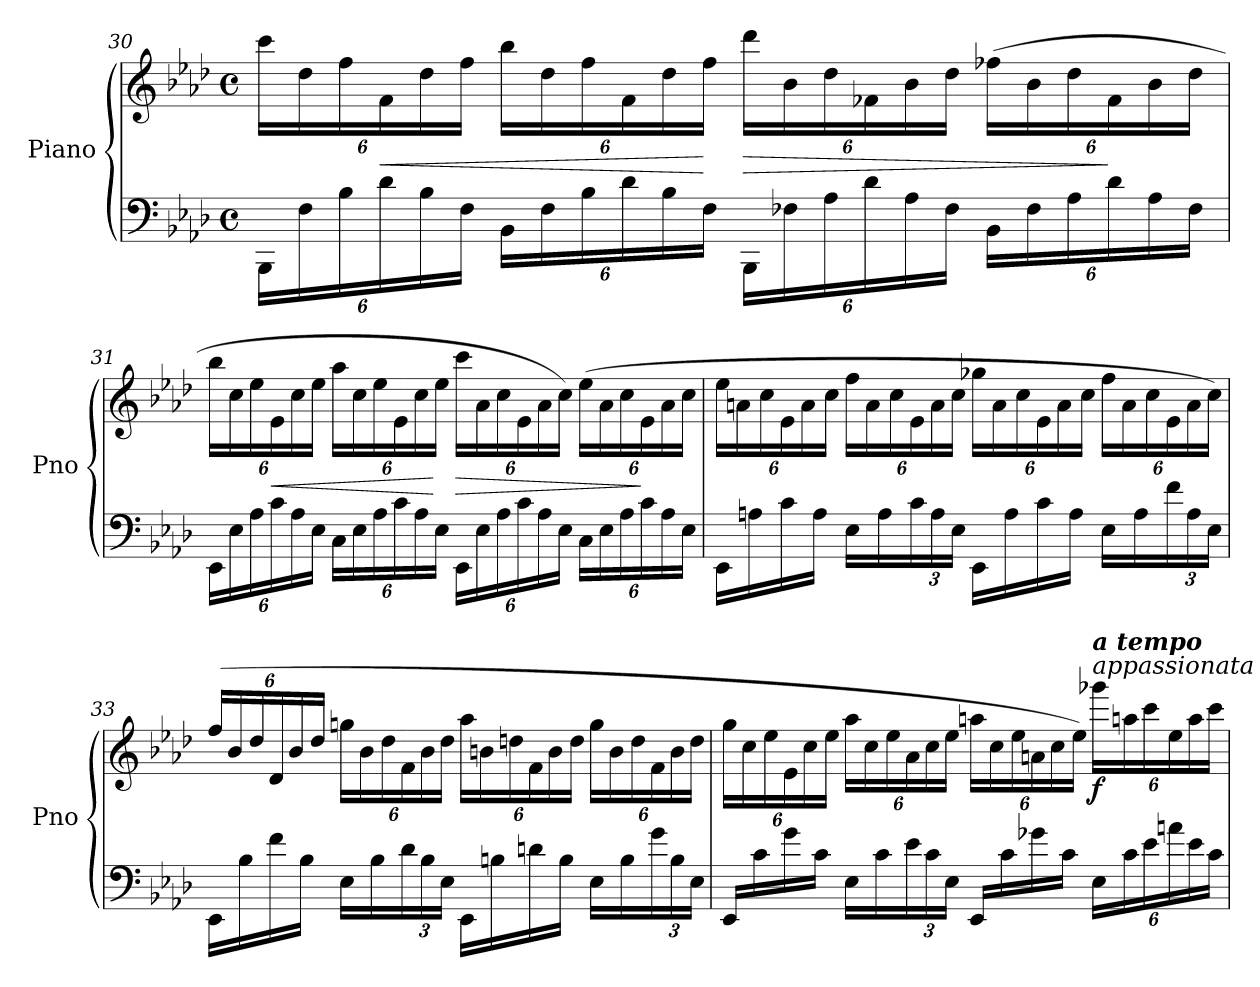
**kern	**kern	**dynam
*part1	*part1	*part1
*staff2	*staff1	*staff1/2
*I"Piano	*	*
*I'Pno	*	*
*clefF4	*clefG2	*
*k[b-e-a-d-]	*k[b-e-a-d-]	*
*M4/4	*M4/4	*
*met(c)	*met(c)	*
*Xbrackettup	*Xbrackettup	*
=30	=30	=30
24BBB-/LL	24ccc\LL	.
24F\	24dd-\	.
24B-\	24ff\	.
!	!	!LO:HP:b
24d-\	24f\	<
24B-\	24dd-\	.
24F\JJ	24ff\JJ	.
24BB-\LL	24bb-\LL	.
24F\	24dd-\	.
24B-\	24ff\	.
24d-\	24f\	.
24B-\	24dd-\	.
24F\JJ	24ff\JJ	[
!	!	!LO:HP:b
24BBB-/LL	24ddd-\LL	>
24F-X\	24b-\	.
24A-\	24dd-\	.
24d-\	24f-X\	.
24A-\	24b-\	.
24F-\JJ	24dd-\JJ	.
24BB-\LL	(24ff-X\LL	.
24F-\	24b-\	.
24A-\	24dd-\	.
24d-\	24f-\	]
24A-\	24b-\	.
24F-\JJ	24dd-\JJ	.
!!LO:LB:g=z
=31	=31	=31
24EE-\LL	24bb-\LL	.
24E-\	24cc\	.
24A-\	24ee-\	.
!	!	!LO:HP:b
24c\	24e-\	<
24A-\	24cc\	.
24E-\JJ	24ee-\JJ	.
24C\LL	24aa-\LL	.
24E-\	24cc\	.
24A-\	24ee-\	.
24c\	24e-\	.
24A-\	24cc\	.
24E-\JJ	24ee-\JJ	[
!	!	!LO:HP:b
24EE-\LL	24ccc\LL	>
24E-\	24a-\	.
24A-\	24cc\	.
24c\	24e-\	.
24A-\	24a-\	.
24E-\JJ	24cc\JJ)	.
24C\LL	(24ee-\LL	.
24E-\	24a-\	.
24A-\	24cc\	.
24c\	24e-\	]
24A-\	24a-\	.
24E-\JJ	24cc\JJ	.
=32	=32	=32
16EE-\LL	24ee-\LL	.
.	24an\	.
16An\	.	.
.	24cc\	.
16c\	24e-\	.
.	24a\	.
16A\JJ	.	.
.	24cc\JJ	.
!	!	!LO:DY:b
16E-\LL	24ff\LL	other-dynamics
.	24a\	.
16A\	.	.
.	24cc\	.
24c\	24e-\	.
24A\	24a\	.
24E-\JJ	24cc\JJ	.
16EE-\LL	24gg-X\LL	.
.	24a\	.
16A\	.	.
.	24cc\	.
16c\	24e-\	.
.	24a\	.
16A\JJ	.	.
.	24cc\JJ	.
16E-\LL	24ff\LL	.
.	24a\	.
16A\	.	.
.	24cc\	.
24f\	24e-\	.
24A\	24a\	.
24E-\JJ	24cc\JJ)	.
!!LO:PB:g=z
=33	=33	=33
16EE-/LL	(24ff/LL	.
.	24b-/	.
16B-\	.	.
.	24dd-/	.
16f\	24d-/	.
.	24b-/	.
16B-\JJ	.	.
.	24dd-/JJ	.
16E-\LL	24ggn\LL	.
.	24b-\	.
16B-\	.	.
.	24dd-\	.
24d-\	24f\	.
24B-\	24b-\	.
24E-\JJ	24dd-\JJ	.
16EE-/LL	24aa-\LL	.
.	24bn\	.
16Bn\	.	.
.	24ddn\	.
16dn\	24f\	.
.	24b\	.
16B\JJ	.	.
.	24dd\JJ	.
16E-\LL	24gg\LL	.
.	24b\	.
16B\	.	.
.	24dd\	.
24g\	24f\	.
24B\	24b\	.
24E-\JJ	24dd\JJ	.
=34	=34	=34
16EE-/LL	24gg\LL	.
.	24cc\	.
16c\	.	.
.	24ee-\	.
16g\	24e-\	.
.	24cc\	.
16c\JJ	.	.
.	24ee-\JJ	.
16E-\LL	24aa-\LL	.
.	24cc\	.
16c\	.	.
.	24ee-\	.
24e-\	24a-\	.
24c\	24cc\	.
24E-\JJ	24ee-\JJ	.
16EE-/LL	24aan\LL	.
.	24cc\	.
16c\	.	.
.	24ee-\	.
*	*MM85	*
16g-X\	24an\	.
.	24cc\	.
16c\JJ	.	.
.	24ee-\JJ)	.
!	!LO:TX:a:i:t=appassionata	!
!	!LO:TX:a:Bi:t=a tempo	!
!	!	!LO:DY:b
24E-\LL	24ggg-X\LL	f
24c\	24aan\	.
24e-\	24ccc\	.
24an\	24ee-\	.
24e-\	24aa\	.
24c\JJ	24ccc\JJ	.
=	=	=
*-	*-	*-
